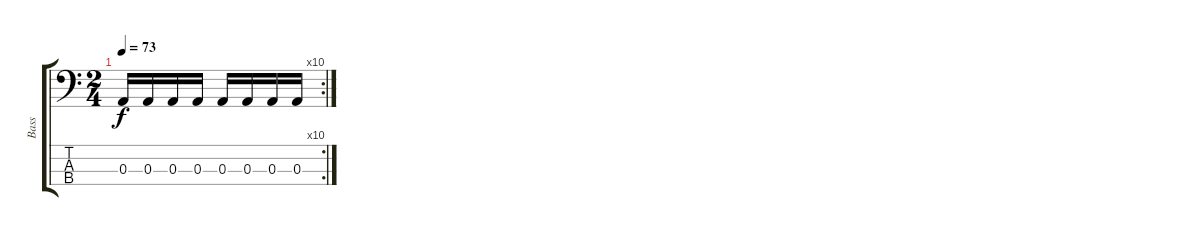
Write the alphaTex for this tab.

\track ("Bass" "Bass") {instrument fretlessbass}
\staff {score tabs}
\tuning (G2 D2 A1 E1) {hide}
\rc 10
\ts (2 4)
\tempo 73
\clef f4
\ks c
0.3.16{dy f} 0.3.16 0.3.16 0.3.16 0.3.16 0.3.16 0.3.16 0.3.16
